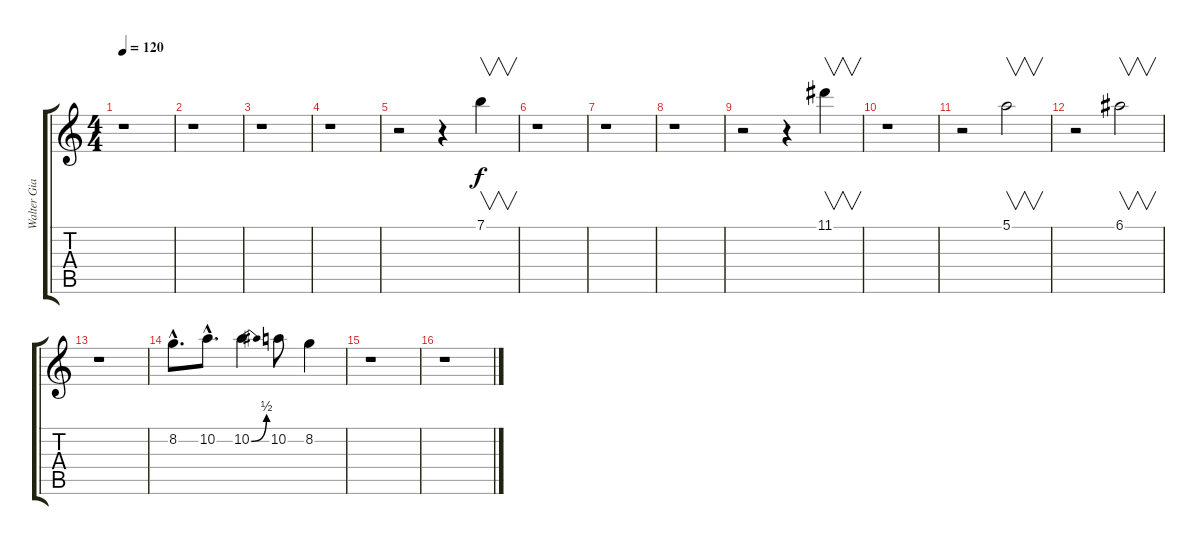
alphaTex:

\track ("Walter Giardino (Solos)" "Walter Gia") {instrument overdrivenguitar}
\staff {score tabs}
\tuning (E4 B3 G3 D3 A2 E2) {hide}
\ts (4 4)
\tempo 120
\clef g2
\ks c
r.1{dy ppp} |
r.1 |
r.1 |
r.1 |
r.2 r.4 7.1.4{v dy f} |
r.1 |
r.1 |
r.1 |
r.2 r.4 11.1.4{v} |
r.1 |
r.2 5.1.2{v} |
r.2 6.1.2{v} |
r.1 |
8.2{hac}.8{d} 10.2{hac}.8{d} 10.2{be (bend 0 0 60 2)}.4 10.2.8 8.2.4 |
r.1 |
r.1
